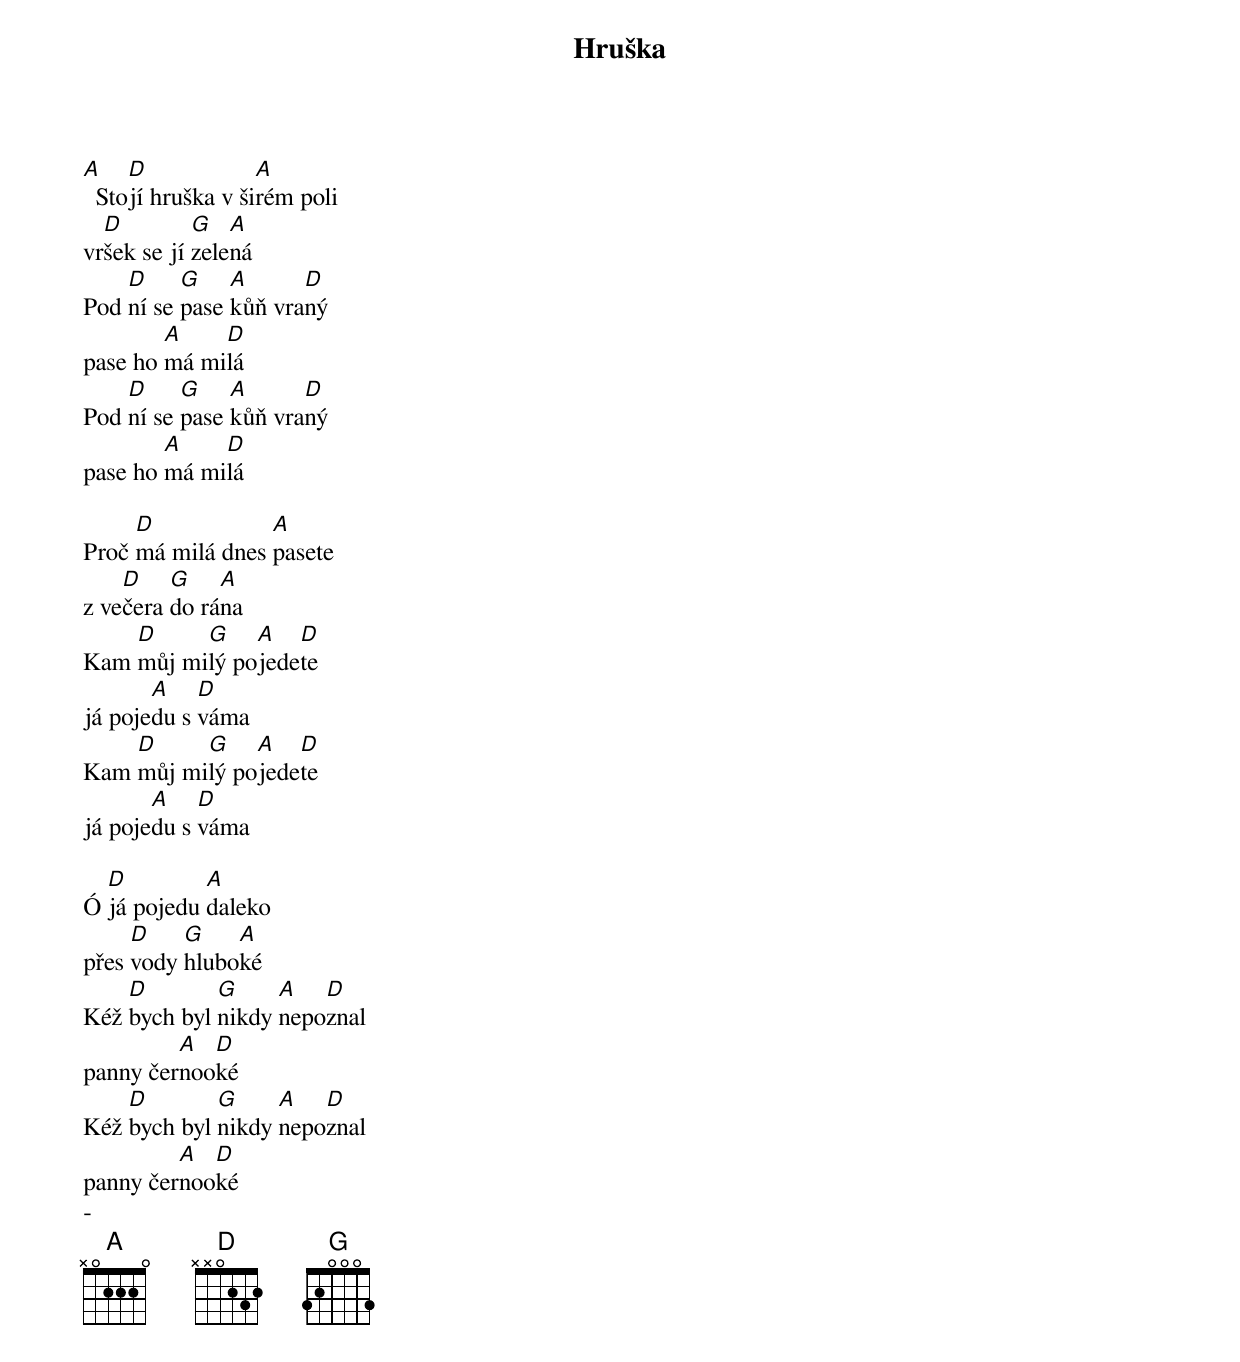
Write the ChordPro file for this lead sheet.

{title: Hruška}
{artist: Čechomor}
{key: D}

[A]  Sto[D]jí hruška v ši[A]rém poli
vr[D]šek se jí [G]zele[A]ná
Pod [D]ní se [G]pase [A]kůň vra[D]ný
pase ho [A]má mi[D]lá
Pod [D]ní se [G]pase [A]kůň vra[D]ný
pase ho [A]má mi[D]lá

Proč [D]má milá dnes [A]pasete
z ve[D]čera [G]do rá[A]na
Kam [D]můj mi[G]lý po[A]jede[D]te
já poje[A]du s [D]váma
Kam [D]můj mi[G]lý po[A]jede[D]te
já poje[A]du s [D]váma

Ó [D]já pojedu [A]daleko
přes [D]vody [G]hlubo[A]ké
Kéž [D]bych byl [G]nikdy [A]nepo[D]znal
panny čer[A]noo[D]ké
Kéž [D]bych byl [G]nikdy [A]nepo[D]znal
panny čer[A]noo[D]ké
-
